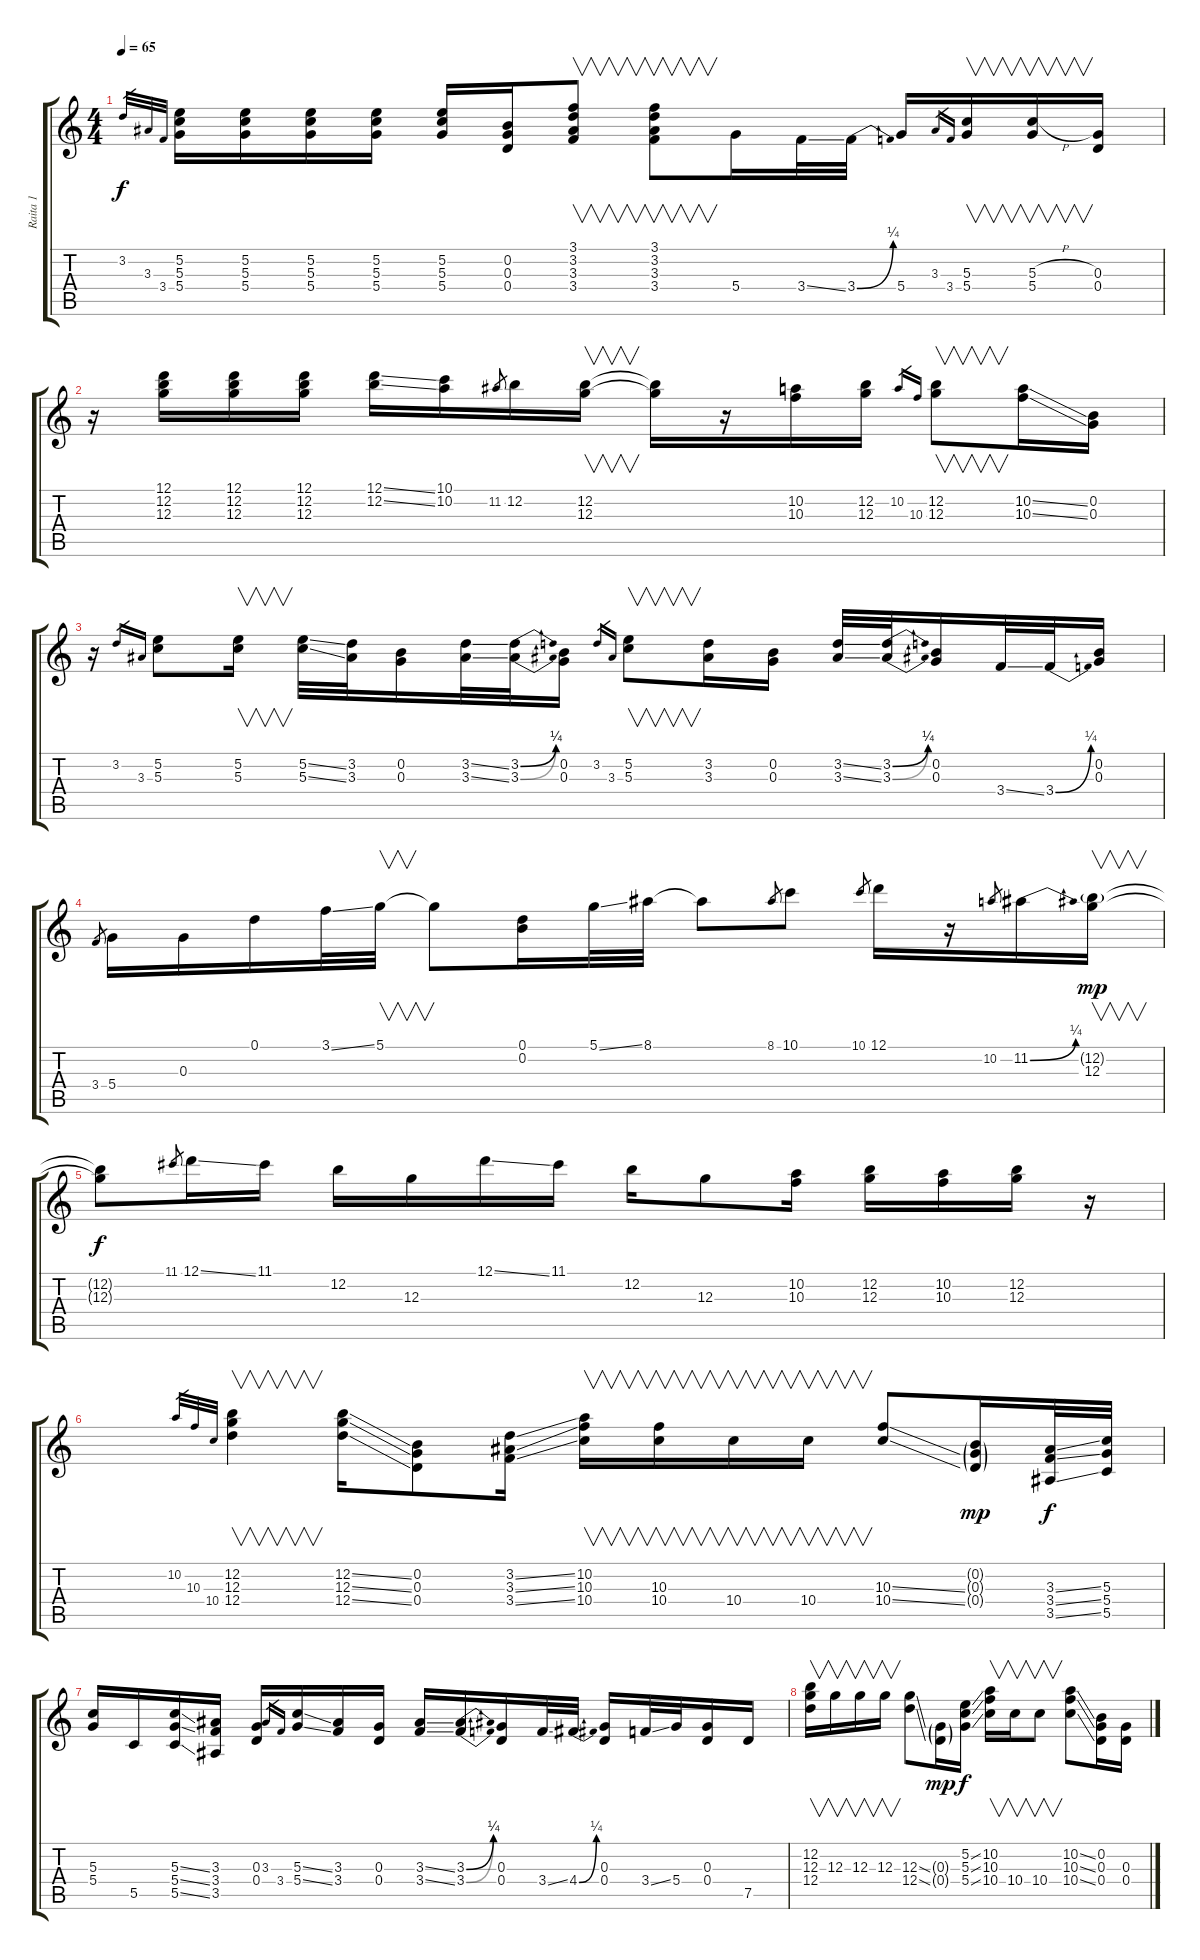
\track ("Raita 1" "Raita 1") {instrument acousticguitarsteel}
\staff {score tabs}
\tuning (D4 B3 G3 D3 G2 D2) {hide}
\ts (4 4)
\tempo 65
\clef g2
\ks c
3.2.32{gr dy f} 3.3.32{gr} 3.4.32{gr} (5.2 5.3 5.4).16 (5.2 5.3 5.4).16 (5.2 5.3 5.4).16 (5.2 5.3 5.4).16 (5.2 5.3 5.4).16 (0.2 0.3 0.4).16 (3.1 3.2 3.3 3.4).8{v} (3.1 3.2 3.3 3.4).8{v} 5.4.16 3.4{ss}.32 3.4{be (bend 0 0 60 1)}.32 5.4.16 3.3.16{gr} 3.4.16{gr} (5.3 5.4).16{v} (5.3{h} 5.4).16{v} (0.3 0.4).16 |
r.16 (12.1 12.2 12.3).16 (12.1 12.2 12.3).16 (12.1 12.2 12.3).16 (12.1{ss} 12.2{ss}).16 (10.1 10.2).16 11.2.8{gr} 12.2.16 (12.2 12.3).16{v} (12.2{t} 12.3{t}).16 r.16 (10.2 10.3).16 (12.2 12.3).16 10.2.16{gr} 10.3.16{gr} (12.2 12.3).8{v} (10.2{ss} 10.3{ss}).16 (0.2 0.3).16 |
r.16 3.2.16{gr} 3.3.16{gr} (5.2 5.3).8 (5.2 5.3).16{v} (5.2{ss} 5.3{ss}).32 (3.2 3.3).32 (0.2 0.3).16 (3.2{ss} 3.3{ss}).32 (3.2{be (bend 0 0 60 1)} 3.3{be (bend 0 0 60 1)}).32 (0.2 0.3).16 3.2.16{gr} 3.3.16{gr} (5.2 5.3).8{v} (3.2 3.3).16 (0.2 0.3).16 (3.2{ss} 3.3{ss}).32 (3.2{be (bend 0 0 60 1)} 3.3{be (bend 0 0 60 1)}).32 (0.2 0.3).16 3.4{ss}.32 3.4{be (bend 0 0 60 1)}.32 (0.2 0.3).16 |
3.4.8{gr} 5.4.16 0.3.16 0.1.16 3.1{ss}.32 5.1.32{v} 5.1{t}.8 (0.1 0.2).16 5.1{ss}.32 8.1.32 8.1{t}.8 8.1.8{gr} 10.1.8 10.1.8{gr} 12.1.16 r.16 10.2.8{gr} 11.2{be (bend 0 0 60 1)}.16 (12.2{g} 12.3).16{v dy mp} |
(12.2{t} 12.3{t}).8{dy f} 11.1.8{gr} 12.1{ss}.16 11.1.16 12.2.16 12.3.16 12.1{ss}.16 11.1.16 12.2.16 12.3.8 (10.2 10.3).16 (12.2 12.3).16 (10.2 10.3).16 (12.2 12.3).16 r.16 |
10.2.32{gr} 10.3.32{gr} 10.4.32{gr} (12.2 12.3 12.4).4{v} (12.2{ss} 12.3{ss} 12.4{ss}).16 (0.2 0.3 0.4).8 (3.2{ss} 3.3{ss} 3.4{ss}).16 (10.2 10.3 10.4).16{v} (10.3 10.4).16{v} 10.4.16{v} 10.4.16{v} (10.3{ss} 10.4{ss}).8 (0.2{g} 0.3{g} 0.4{g}).16{dy mp} (3.3{ss} 3.4{ss} 3.5{ss}).32{dy f} (5.3 5.4 5.5).32 |
(5.3 5.4).16 5.5.16 (5.3{ss} 5.4{ss} 5.5{ss}).16 (3.3 3.4 3.5).16 (0.3 0.4).16 3.3.16{gr} 3.4.16{gr} (5.3{ss} 5.4{ss}).16 (3.3 3.4).16 (0.3 0.4).16 (3.3{ss} 3.4{ss}).16 (3.3{be (bend 0 0 60 1)} 3.4{be (bend 0 0 60 1)}).16 (0.3 0.4).16 3.4{ss}.32 4.4{be (bend 0 0 60 1)}.32 (0.3 0.4).16 3.4{ss}.32 5.4.32 (0.3 0.4).16 7.5.16 |
(12.2 12.3 12.4).16{v} 12.3.16{v} 12.3.16{v} 12.3.16{v} (12.3{ss} 12.4{ss}).8 (0.3{g} 0.4{g}).16{dy mp} (5.2{ss} 5.3{ss} 5.4{ss}).16{dy f} (10.2 10.3 10.4).16{v} 10.4.16{v} 10.4.8{v} (10.2{ss} 10.3{ss} 10.4{ss}).8 (0.2 0.3 0.4).16 (0.3 0.4).16
